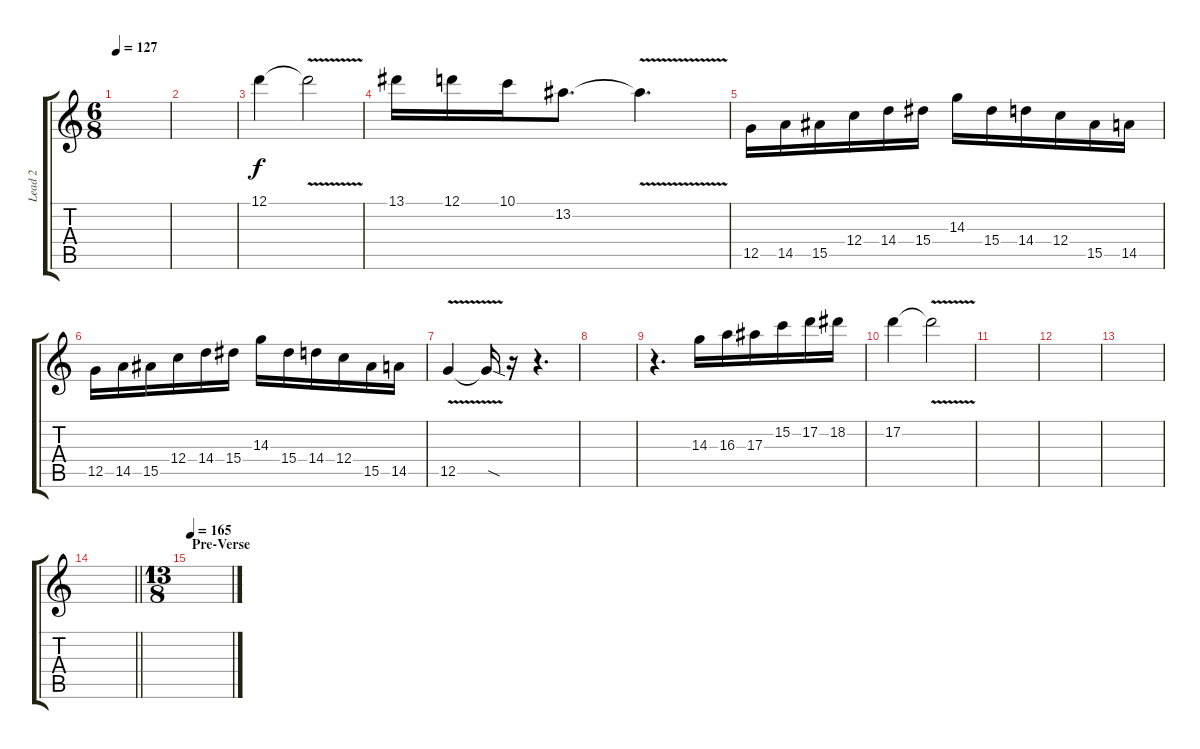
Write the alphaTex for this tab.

\track ("Lead 2" "Lead 2") {instrument distortionguitar}
\staff {score tabs}
\tuning (D4 A3 F3 C3 G2 D2) {hide}
\ts (6 8)
\tempo 127
\clef g2
\ks c
|
|
12.1.4 12.1{v t}.2 |
13.1.16 12.1.16 10.1.16 13.2.8{d} 13.2{v t}.4{d} |
12.5.16 14.5.16 15.5.16 12.4.16 14.4.16 15.4.16 14.3.16 15.4.16 14.4.16 12.4.16 15.5.16 14.5.16 |
12.5.16 14.5.16 15.5.16 12.4.16 14.4.16 15.4.16 14.3.16 15.4.16 14.4.16 12.4.16 15.5.16 14.5.16 |
12.5{v}.4 12.5{sod t}.16 r.16 r.4{d} |
|
r.4{d} 14.3.16 16.3.16 17.3.16 15.2.16 17.2.16 18.2.16 |
17.2.4 17.2{v t}.2 |
|
|
|
\barLineRight lightlight
|
\ts (13 8)
\section ("" "Pre-Verse")
\tempo 165
